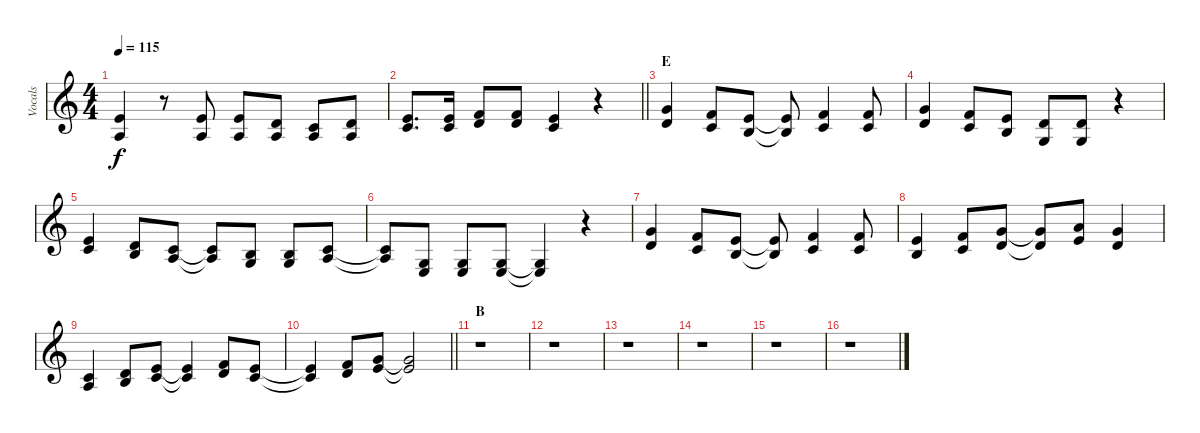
\track ("Vocals" "Vocals") {instrument baritonesax}
\staff {score}
\tuning (E4 B3 G3 D3 A2 E2) {hide}
\ts (4 4)
\tempo 115
\clef g2
\ks c
(0.1 2.3).4{dy f} r.8 (0.1 2.3).8 (0.1 2.3).8 (3.2 2.3).8 (1.2 2.3).8 (3.2 2.3).8 |
\barLineRight lightlight
(0.1 1.2).8{d} (0.1 1.2).16 (1.1 3.2).8 (1.1 3.2).8 (0.1 1.2).4 r.4 |
\section ("" "E")
(3.1 3.2).4 (1.1 1.2).8 (0.1 0.2).8 (0.1{t} 0.2{t}).8 (1.1 1.2).4 (1.1 1.2).8 |
(3.1 3.2).4 (1.1 1.2).8 (0.1 0.2).8 (3.2 0.3).8 (3.2 0.3).8 r.4 |
(0.1 1.2).4 (3.2 4.3).8 (1.2 2.3).8 (1.2{t} 2.3{t}).8 (0.2 0.3).8 (0.2 0.3).8 (1.2 2.3).8 |
(1.2{t} 2.3{t}).8 (0.3 2.4).8 (0.3 2.4).8 (0.3 2.4).8 (0.3{t} 2.4{t}).4 r.4 |
(3.1 3.2).4 (1.1 1.2).8 (0.1 0.2).8 (0.1{t} 0.2{t}).8 (1.1 1.2).4 (1.1 1.2).8 |
(0.1 0.2).4 (1.1 1.2).8 (3.1 3.2).8 (3.1{t} 3.2{t}).8 (5.1 5.2).8 (3.1 3.2).4 |
(1.2 2.3).4 (3.2 4.3).8 (0.1 1.2).8 (0.1{t} 1.2{t}).4 (1.1 3.2).8 (0.1 1.2).8 |
\barLineRight lightlight
(0.1{t} 1.2{t}).4 (1.1 3.2).8 (3.1 5.2).8 (3.1{t} 5.2{t}).2 |
\section ("" "B")
r.1 |
r.1 |
r.1 |
r.1 |
r.1 |
r.1
